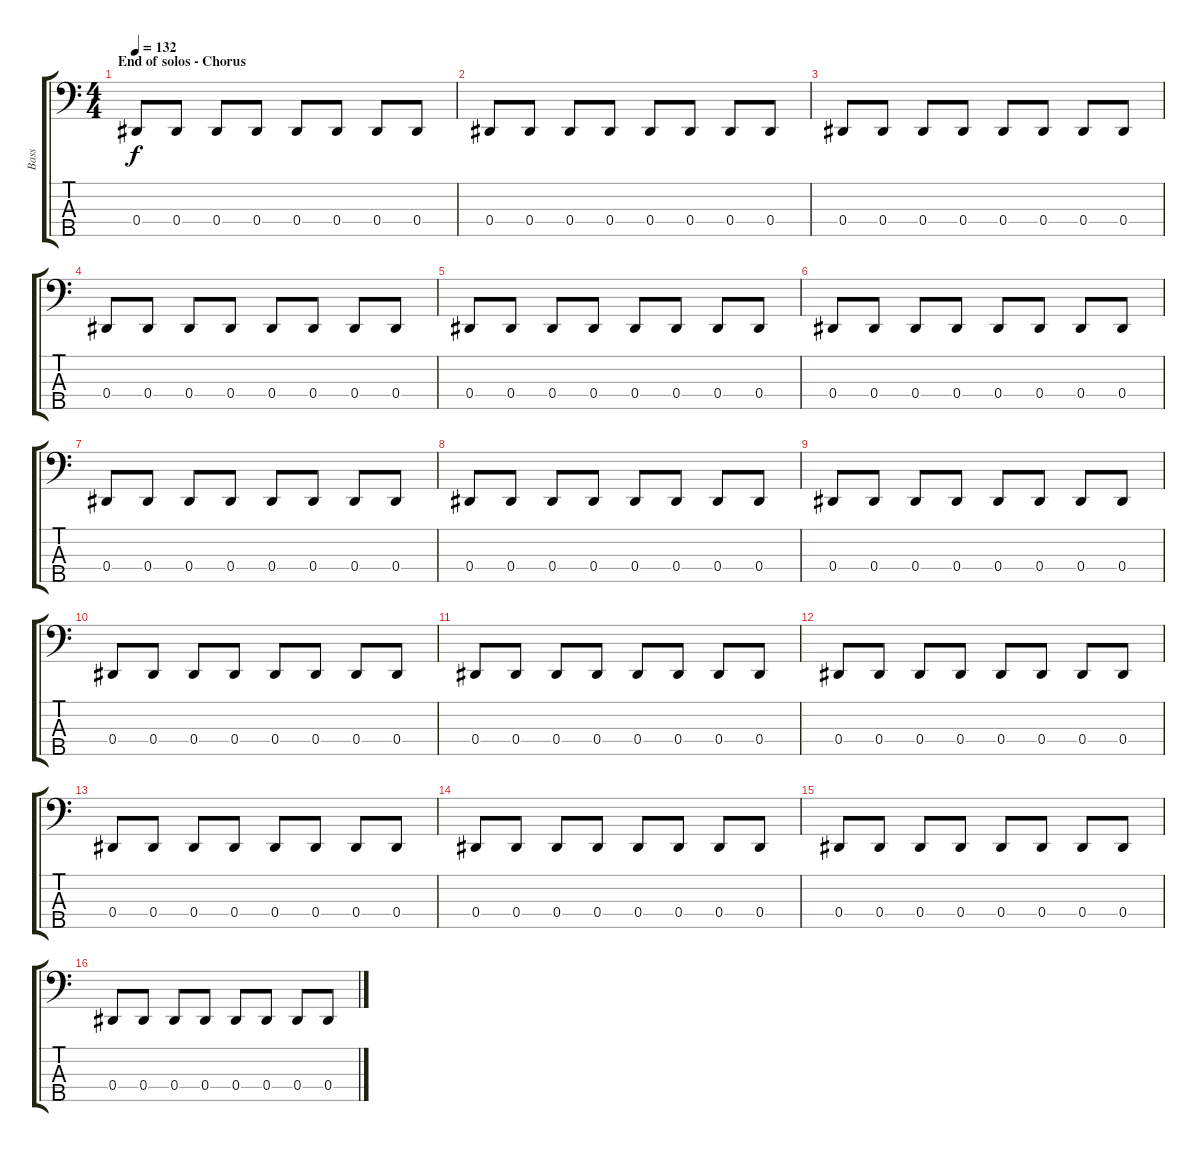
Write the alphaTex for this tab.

\track ("Bass" "Bass") {instrument electricbassfinger}
\staff {score tabs}
\tuning (Gb2 Db2 Ab1 Eb1 Bb0) {hide}
\ts (4 4)
\section ("" "End of solos - Chorus")
\tempo 132
\clef f4
\ks c
0.4.8{dy f} 0.4.8 0.4.8 0.4.8 0.4.8 0.4.8 0.4.8 0.4.8 |
0.4.8 0.4.8 0.4.8 0.4.8 0.4.8 0.4.8 0.4.8 0.4.8 |
0.4.8 0.4.8 0.4.8 0.4.8 0.4.8 0.4.8 0.4.8 0.4.8 |
0.4.8 0.4.8 0.4.8 0.4.8 0.4.8 0.4.8 0.4.8 0.4.8 |
0.4.8 0.4.8 0.4.8 0.4.8 0.4.8 0.4.8 0.4.8 0.4.8 |
0.4.8 0.4.8 0.4.8 0.4.8 0.4.8 0.4.8 0.4.8 0.4.8 |
0.4.8 0.4.8 0.4.8 0.4.8 0.4.8 0.4.8 0.4.8 0.4.8 |
0.4.8 0.4.8 0.4.8 0.4.8 0.4.8 0.4.8 0.4.8 0.4.8 |
0.4.8 0.4.8 0.4.8 0.4.8 0.4.8 0.4.8 0.4.8 0.4.8 |
0.4.8 0.4.8 0.4.8 0.4.8 0.4.8 0.4.8 0.4.8 0.4.8 |
0.4.8 0.4.8 0.4.8 0.4.8 0.4.8 0.4.8 0.4.8 0.4.8 |
0.4.8 0.4.8 0.4.8 0.4.8 0.4.8 0.4.8 0.4.8 0.4.8 |
0.4.8 0.4.8 0.4.8 0.4.8 0.4.8 0.4.8 0.4.8 0.4.8 |
0.4.8 0.4.8 0.4.8 0.4.8 0.4.8 0.4.8 0.4.8 0.4.8 |
0.4.8 0.4.8 0.4.8 0.4.8 0.4.8 0.4.8 0.4.8 0.4.8 |
0.4.8 0.4.8 0.4.8 0.4.8 0.4.8 0.4.8 0.4.8 0.4.8
